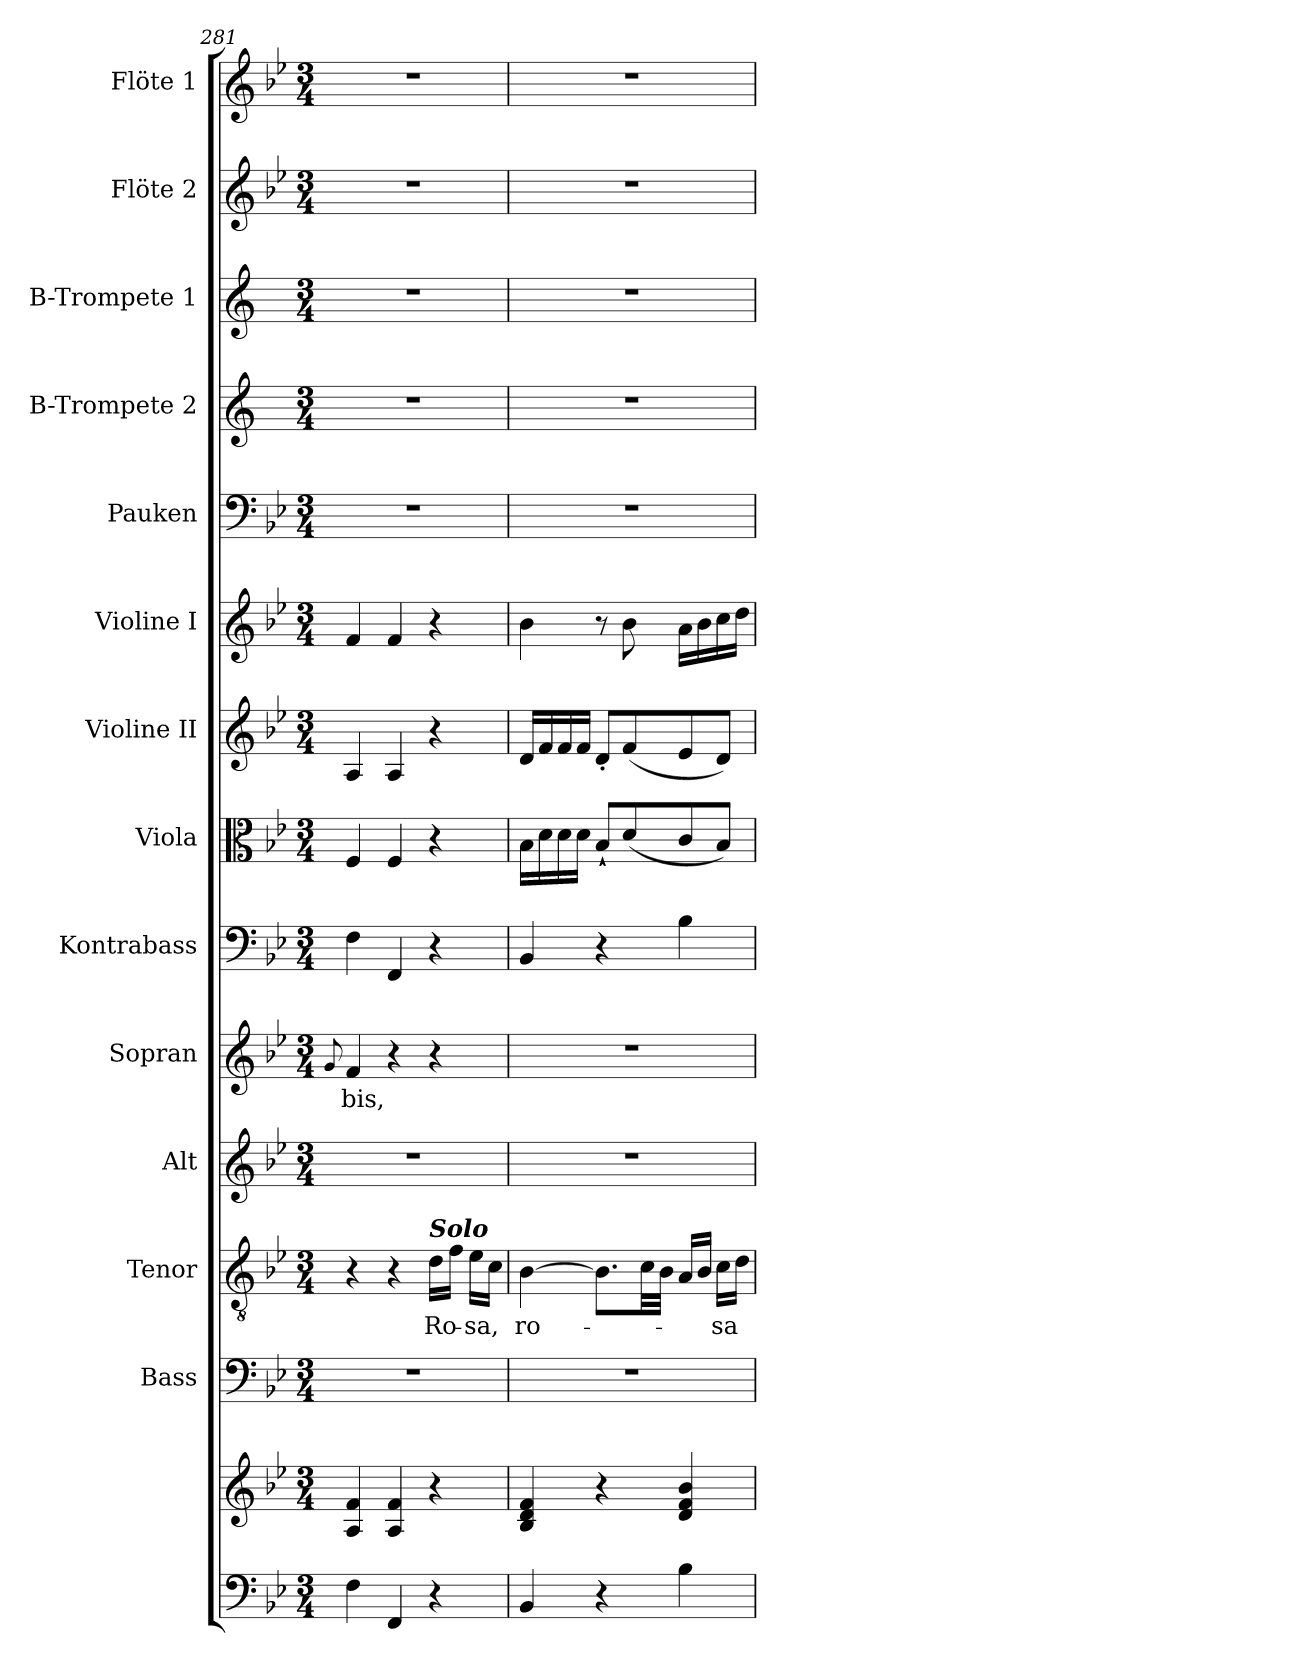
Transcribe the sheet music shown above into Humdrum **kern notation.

**kern	**kern	**kern	**kern	**text	**kern	**kern	**text	**kern	**kern	**kern	**kern	**kern	**kern	**kern	**kern	**kern
*part14	*part14	*part13	*part12	*part12	*part11	*part10	*part10	*part9	*part8	*part7	*part6	*part5	*part4	*part3	*part2	*part1
*staff15	*staff14	*staff13	*staff12	*staff12	*staff11	*staff10	*staff10	*staff9	*staff8	*staff7	*staff6	*staff5	*staff4	*staff3	*staff2	*staff1
*	*	*I"Bass	*I"Tenor	*	*I"Alt	*I"Sopran	*	*I"Kontrabass	*I"Viola	*I"Violine II	*I"Violine I	*I"Pauken	*I"B-Trompete 2	*I"B-Trompete 1	*I"Flöte 2	*I"Flöte 1
*	*	*I'B.	*I'T.	*	*I'A.	*I'S.	*	*I'Kb.	*I'Vla.	*I'Vl. II	*I'Vl. I	*I'Pk.	*I'B Trp. 2	*I'B Trp. 1	*I'Fl. 2	*I'Fl. 1
*clefF4	*clefG2	*clefF4	*clefGv2	*	*clefG2	*clefG2	*	*clefF4	*clefC3	*clefG2	*clefG2	*clefF4	*clefG2	*clefG2	*clefG2	*clefG2
*	*	*	*	*	*	*	*	*ITrd7c12	*	*	*	*	*ITrd1c2	*ITrd1c2	*	*
*k[b-e-]	*k[b-e-]	*k[b-e-]	*k[b-e-]	*	*k[b-e-]	*k[b-e-]	*	*k[b-e-]	*k[b-e-]	*k[b-e-]	*k[b-e-]	*k[b-e-]	*k[b-e-]	*k[b-e-]	*k[b-e-]	*k[b-e-]
*B-:	*B-:	*B-:	*B-:	*	*B-:	*B-:	*	*B-:	*B-:	*B-:	*B-:	*B-:	*B-:	*B-:	*B-:	*B-:
*M3/4	*M3/4	*M3/4	*M3/4	*	*M3/4	*M3/4	*	*M3/4	*M3/4	*M3/4	*M3/4	*M3/4	*M3/4	*M3/4	*M3/4	*M3/4
=281	=281	=281	=281	=281	=281	=281	=281	=281	=281	=281	=281	=281	=281	=281	=281	=281
.	.	.	.	.	.	8qqg/	.	.	.	.	.	.	.	.	.	.
!	!	!	!	!	!	!	!LO:LY:b	!	!	!	!	!	!	!	!	!
4F\	4A/ 4f/	2.r	4r	.	2.r	4f/	-bis,	4FF\	4F/	4A/	4f/	2.r	2.r	2.r	2.r	2.r
4FF/	4A/ 4f/	.	4r	.	.	4r	.	4FFF/	4F/	4A/	4f/	.	.	.	.	.
!	!	!	!LO:TX:a:Bi:t=Solo	!	!	!	!	!	!	!	!	!	!	!	!	!
!	!	!	!	!LO:LY:b	!	!	!	!	!	!	!	!	!	!	!	!
4r	4r	.	16d\LL	Ro-	.	4r	.	4r	4r	4r	4r	.	.	.	.	.
.	.	.	16f\JJ	.	.	.	.	.	.	.	.	.	.	.	.	.
!	!	!	!	!LO:LY:b	!	!	!	!	!	!	!	!	!	!	!	!
.	.	.	16e-\LL	-sa,	.	.	.	.	.	.	.	.	.	.	.	.
.	.	.	16c\JJ	.	.	.	.	.	.	.	.	.	.	.	.	.
=282	=282	=282	=282	=282	=282	=282	=282	=282	=282	=282	=282	=282	=282	=282	=282	=282
!	!	!	!	!LO:LY:b	!	!	!	!	!	!	!	!	!	!	!	!
4BB-/	4B-/ 4d/ 4f/	2.r	[4B-\	ro-	2.r	2.r	.	4BBB-/	16B-\LL	16d/LL	4b-\	2.r	2.r	2.r	2.r	2.r
.	.	.	.	.	.	.	.	.	16d\	16f/	.	.	.	.	.	.
.	.	.	.	.	.	.	.	.	16d\	16f/	.	.	.	.	.	.
.	.	.	.	.	.	.	.	.	16d\JJ	16f/JJ	.	.	.	.	.	.
4r	4r	.	8.B-\L]	.	.	.	.	4r	8B-`</L	8d'</L	8r	.	.	.	.	.
.	.	.	.	.	.	.	.	.	(<8d/	(<8f/	8b-\	.	.	.	.	.
.	.	.	32c\LL	.	.	.	.	.	.	.	.	.	.	.	.	.
.	.	.	32B-\JJJ	.	.	.	.	.	.	.	.	.	.	.	.	.
4B-\	4d/ 4f/ 4b-/	.	16A/LL	.	.	.	.	4BB-\	8c/	8e-/	16a\LL	.	.	.	.	.
.	.	.	16B-/JJ	.	.	.	.	.	.	.	16b-\	.	.	.	.	.
!	!	!	!	!LO:LY:b	!	!	!	!	!	!	!	!	!	!	!	!
.	.	.	16c\LL	-sa	.	.	.	.	8B-/J)	8d/J)	16cc\	.	.	.	.	.
.	.	.	16d\JJ	.	.	.	.	.	.	.	16dd\JJ	.	.	.	.	.
=	=	=	=	=	=	=	=	=	=	=	=	=	=	=	=	=
*-	*-	*-	*-	*-	*-	*-	*-	*-	*-	*-	*-	*-	*-	*-	*-	*-
